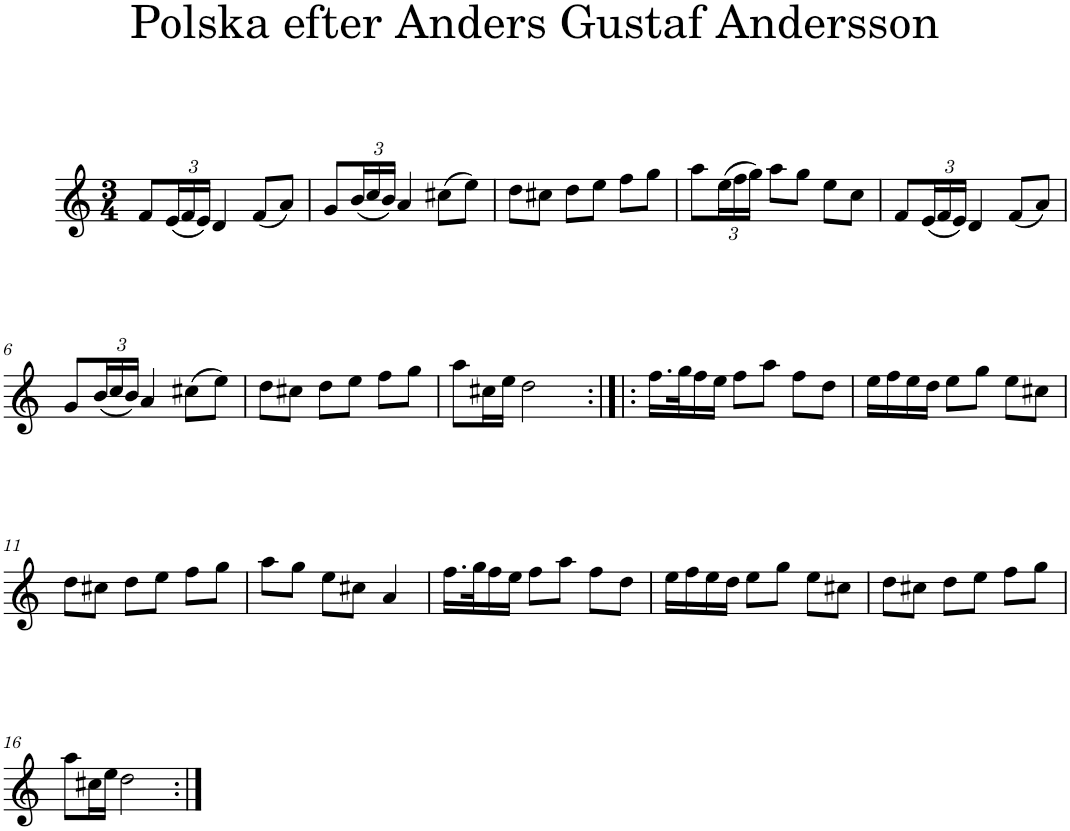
**kern
*part1
*staff1
*I"Piano
*I'Pno
*clefG2
*k[]
*M3/4
=1
8f/L
*Xbrackettup
(24e/L
24f/
24e/JJ)
4d/
(8f/L
8a/J)
=2
8g/L
(24b/L
24cc/
24b/JJ)
4a/
(8cc#X\L
8ee\J)
=3
8dd\L
8cc#X\J
8dd\L
8ee\J
8ff\L
8gg\J
=4
8aa\L
(24ee\L
24ff\
24gg\JJ)
8aa\L
8gg\J
8ee\L
8cc\J
=5
8f/L
(24e/L
24f/
24e/JJ)
4d/
(8f/L
8a/J)
!!LO:LB:g=z
=6
8g/L
(24b/L
24cc/
24b/JJ)
4a/
(8cc#X\L
8ee\J)
=7
8dd\L
8cc#X\J
8dd\L
8ee\J
8ff\L
8gg\J
=8
8aa\L
16cc#X\L
16ee\JJ
2dd\
=9:|!|:
16.ff\LL
32gg\K
16ff\
16ee\JJ
8ff\L
8aa\J
8ff\L
8dd\J
=10
16ee\LL
16ff\
16ee\
16dd\JJ
8ee\L
8gg\J
8ee\L
8cc#X\J
!!LO:LB:g=z
=11
8dd\L
8cc#X\J
8dd\L
8ee\J
8ff\L
8gg\J
=12
8aa\L
8gg\J
8ee\L
8cc#X\J
4a/
=13
16.ff\LL
32gg\K
16ff\
16ee\JJ
8ff\L
8aa\J
8ff\L
8dd\J
=14
16ee\LL
16ff\
16ee\
16dd\JJ
8ee\L
8gg\J
8ee\L
8cc#X\J
=15
8dd\L
8cc#X\J
8dd\L
8ee\J
8ff\L
8gg\J
!!LO:LB:g=z
=16
8aa\L
16cc#X\L
16ee\JJ
2dd\
=:|!
*-
